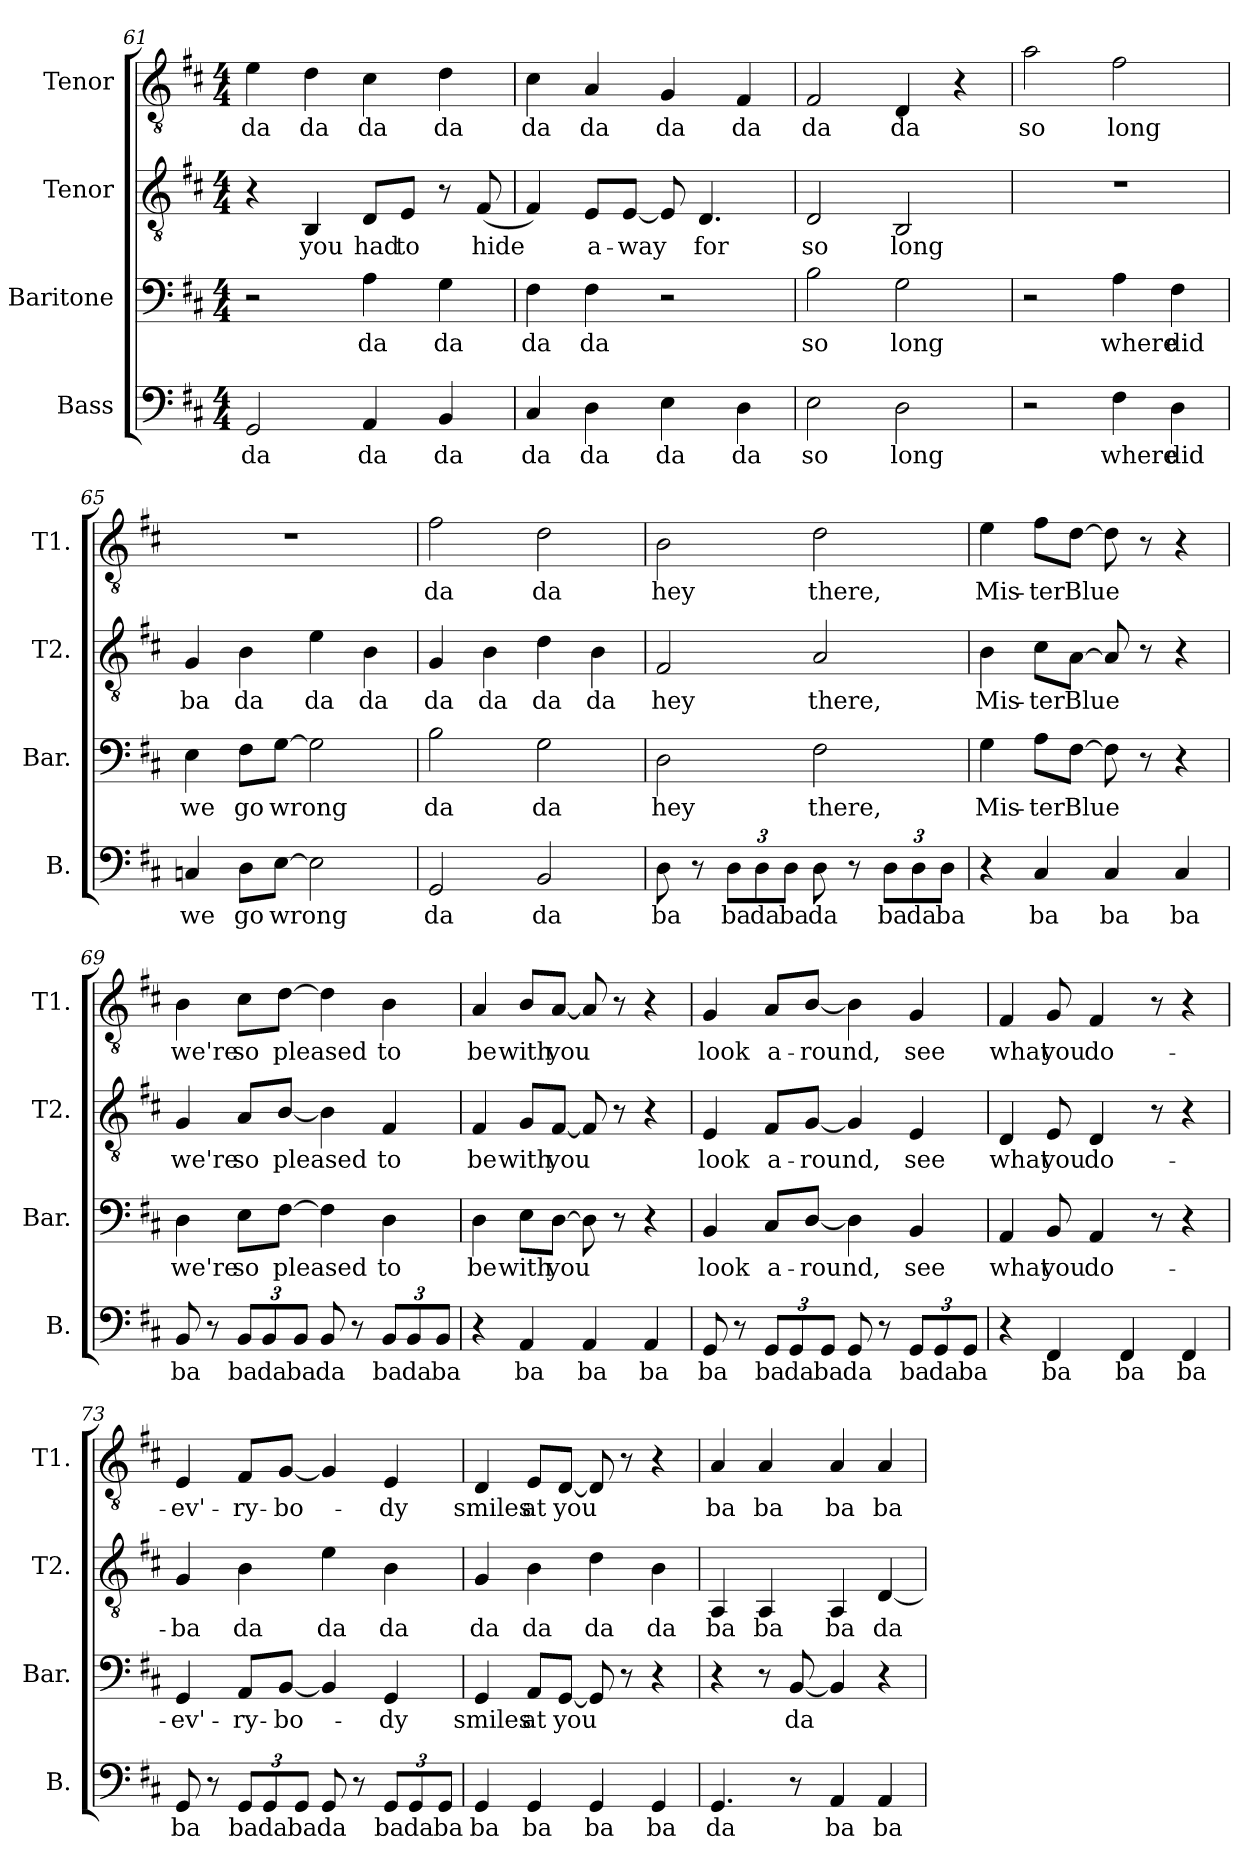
**kern	**text	**kern	**text	**kern	**text	**kern	**text
*part4	*part4	*part3	*part3	*part2	*part2	*part1	*part1
*staff4	*staff4	*staff3	*staff3	*staff2	*staff2	*staff1	*staff1
*I"Bass	*	*I"Baritone	*	*I"Tenor	*	*I"Tenor	*
*I'B.	*	*I'Bar.	*	*I'T2.	*	*I'T1.	*
*clefF4	*	*clefF4	*	*clefGv2	*	*clefGv2	*
*k[f#c#]	*	*k[f#c#]	*	*k[f#c#]	*	*k[f#c#]	*
*M4/4	*	*M4/4	*	*M4/4	*	*M4/4	*
=61	=61	=61	=61	=61	=61	=61	=61
2GG/	da	2r	.	4r	.	4e\	da
.	.	.	.	4BB/	you	4d\	da
4AA/	da	4A\	da	8D/L	had	4c#\	da
.	.	.	.	8E/J	to	.	.
4BB/	da	4G\	da	8r	.	4d\	da
.	.	.	.	(8F#/	hide	.	.
=62	=62	=62	=62	=62	=62	=62	=62
4C#/	da	4F#\	da	4F#/)	.	4c#\	da
4D\	da	4F#\	da	8E/L	a-	4A/	da
.	.	.	.	[8E/J	-way	.	.
4E\	da	2r	.	8E/]	.	4G/	da
.	.	.	.	4.D/	for	.	.
4D\	da	.	.	.	.	4F#/	da
!!LO:LB:g=z
=63	=63	=63	=63	=63	=63	=63	=63
2E\	so	2B\	so	2D/	so	2F#/	da
2D\	long	2G\	long	2BB/	long	4D/	da
.	.	.	.	.	.	4r	.
=64	=64	=64	=64	=64	=64	=64	=64
2r	.	2r	.	1r	.	2a\	so
4F#\	where	4A\	where	.	.	2f#\	long
4D\	did	4F#\	did	.	.	.	.
=65	=65	=65	=65	=65	=65	=65	=65
4Cn/	we	4E\	we	4G/	ba	1r	.
8D\L	go	8F#\L	go	4B\	da	.	.
[8E\J	wrong	[8G\J	wrong	.	.	.	.
2E\]	.	2G\]	.	4e\	da	.	.
.	.	.	.	4B\	da	.	.
=66	=66	=66	=66	=66	=66	=66	=66
2GG/	da	2B\	da	4G/	da	2f#\	da
.	.	.	.	4B\	da	.	.
2BB/	da	2G\	da	4d\	da	2d\	da
.	.	.	.	4B\	da	.	.
=67	=67	=67	=67	=67	=67	=67	=67
8D\	ba	2D\	hey	2F#/	hey	2B\	hey
8r	.	.	.	.	.	.	.
*Xbrackettup	*	*	*	*	*	*	*
12D\L	ba	.	.	.	.	.	.
12D\	da	.	.	.	.	.	.
12D\J	ba	.	.	.	.	.	.
8D\	da	2F#\	there,	2A/	there,	2d\	there,
8r	.	.	.	.	.	.	.
12D\L	ba	.	.	.	.	.	.
12D\	da	.	.	.	.	.	.
12D\J	ba	.	.	.	.	.	.
!!LO:PB:g=z
=68	=68	=68	=68	=68	=68	=68	=68
4r	.	4G\	Mis-	4B\	Mis-	4e\	Mis-
4C#/	ba	8A\L	-ter	8c#\L	-ter	8f#\L	-ter
.	.	[8F#\J	Blue	[8A\J	Blue	[8d\J	Blue
4C#/	ba	8F#\]	.	8A/]	.	8d\]	.
.	.	8r	.	8r	.	8r	.
4C#/	ba	4r	.	4r	.	4r	.
=69	=69	=69	=69	=69	=69	=69	=69
8BB/	ba	4D\	we're	4G/	we're	4B\	we're
8r	.	.	.	.	.	.	.
12BB/L	ba	8E\L	so	8A/L	so	8c#\L	so
12BB/	da	.	.	.	.	.	.
.	.	[8F#\J	pleased	[8B/J	pleased	[8d\J	pleased
12BB/J	ba	.	.	.	.	.	.
8BB/	da	4F#\]	.	4B\]	.	4d\]	.
8r	.	.	.	.	.	.	.
12BB/L	ba	4D\	to	4F#/	to	4B\	to
12BB/	da	.	.	.	.	.	.
12BB/J	ba	.	.	.	.	.	.
=70	=70	=70	=70	=70	=70	=70	=70
4r	.	4D\	be	4F#/	be	4A/	be
4AA/	ba	8E\L	with	8G/L	with	8B/L	with
.	.	[8D\J	you	[8F#/J	you	[8A/J	you
4AA/	ba	8D\]	.	8F#/]	.	8A/]	.
.	.	8r	.	8r	.	8r	.
4AA/	ba	4r	.	4r	.	4r	.
!!LO:LB:g=z
=71	=71	=71	=71	=71	=71	=71	=71
8GG/	ba	4BB/	look	4E/	look	4G/	look
8r	.	.	.	.	.	.	.
12GG/L	ba	8C#/L	a-	8F#/L	a-	8A/L	a-
12GG/	da	.	.	.	.	.	.
.	.	[8D/J	-round,	[8G/J	-round,	[8B/J	-round,
12GG/J	ba	.	.	.	.	.	.
8GG/	da	4D\]	.	4G/]	.	4B\]	.
8r	.	.	.	.	.	.	.
12GG/L	ba	4BB/	see	4E/	see	4G/	see
12GG/	da	.	.	.	.	.	.
12GG/J	ba	.	.	.	.	.	.
=72	=72	=72	=72	=72	=72	=72	=72
4r	.	4AA/	what	4D/	what	4F#/	what
4FF#/	ba	8BB/	you	8E/	you	8G/	you
.	.	4AA/	do-	4D/	do-	4F#/	do-
4FF#/	ba	.	.	.	.	.	.
.	.	8r	.	8r	.	8r	.
4FF#/	ba	4r	.	4r	.	4r	.
=73	=73	=73	=73	=73	=73	=73	=73
8GG/	ba	4GG/	ev'-	4G/	ba	4E/	ev'-
8r	.	.	.	.	.	.	.
12GG/L	ba	8AA/L	-ry-	4B\	da	8F#/L	-ry-
12GG/	da	.	.	.	.	.	.
.	.	[8BB/J	-bo-	.	.	[8G/J	-bo-
12GG/J	ba	.	.	.	.	.	.
8GG/	da	4BB/]	.	4e\	da	4G/]	.
8r	.	.	.	.	.	.	.
12GG/L	ba	4GG/	dy	4B\	da	4E/	dy
12GG/	da	.	.	.	.	.	.
12GG/J	ba	.	.	.	.	.	.
!!LO:PB:g=z
=74	=74	=74	=74	=74	=74	=74	=74
4GG/	ba	4GG/	smiles	4G/	da	4D/	smiles
4GG/	ba	8AA/L	at	4B\	da	8E/L	at
.	.	[8GG/J	you	.	.	[8D/J	you
4GG/	ba	8GG/]	.	4d\	da	8D/]	.
.	.	8r	.	.	.	8r	.
4GG/	ba	4r	.	4B\	da	4r	.
=75	=75	=75	=75	=75	=75	=75	=75
4.GG/	da	4r	.	4AA/	ba	4A/	ba
.	.	8r	.	4AA/	ba	4A/	ba
8r	.	[8BB/	da	.	.	.	.
4AA/	ba	4BB/]	.	4AA/	ba	4A/	ba
4AA/	ba	4r	.	[4D/	da	4A/	ba
=	=	=	=	=	=	=	=
*-	*-	*-	*-	*-	*-	*-	*-
